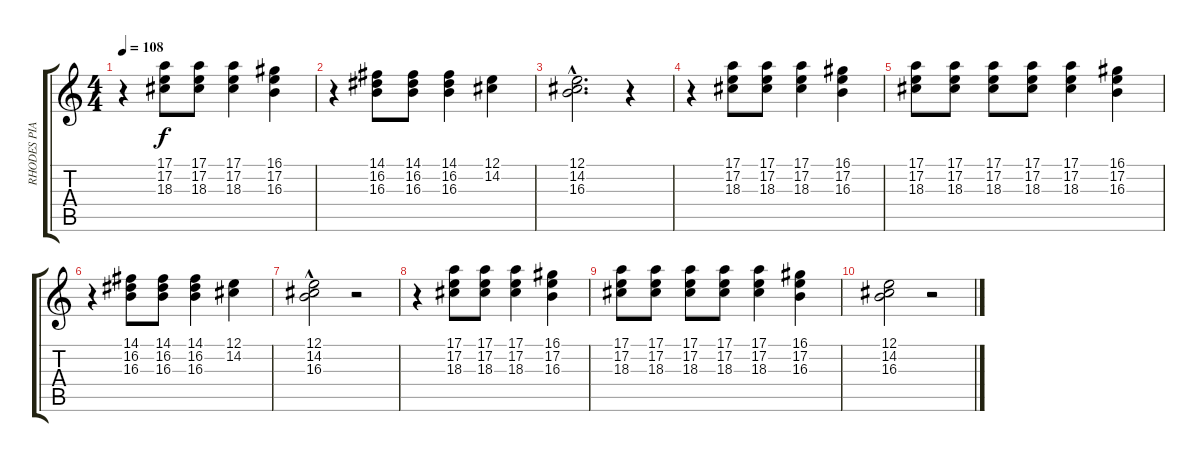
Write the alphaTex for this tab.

\track ("RHODES PIANO" "RHODES PIA") {instrument electricpiano2}
\staff {score tabs}
\tuning (E4 B3 G3 D3 A2 E2) {hide}
\ts (4 4)
\tempo 108
\clef g2
\ks c
r.4{dy f} (17.1 17.2 18.3).8 (17.1 17.2 18.3).8 (17.1 17.2 18.3).4 (16.1 17.2 16.3).4 |
r.4 (14.1 16.2 16.3).8 (14.1 16.2 16.3).8 (14.1 16.2 16.3).4 (12.1 14.2).4 |
(12.1{hac} 14.2{hac} 16.3{hac}).2{d} r.4 |
r.4 (17.1 17.2 18.3).8 (17.1 17.2 18.3).8 (17.1 17.2 18.3).4 (16.1 17.2 16.3).4 |
(17.1 17.2 18.3).8 (17.1 17.2 18.3).8 (17.1 17.2 18.3).8 (17.1 17.2 18.3).8 (17.1 17.2 18.3).4 (16.1 17.2 16.3).4 |
r.4 (14.1 16.2 16.3).8 (14.1 16.2 16.3).8 (14.1 16.2 16.3).4 (12.1 14.2).4 |
(12.1{hac} 14.2 16.3).2 r.2 |
r.4 (17.1 17.2 18.3).8 (17.1 17.2 18.3).8 (17.1 17.2 18.3).4 (16.1 17.2 16.3).4 |
(17.1 17.2 18.3).8 (17.1 17.2 18.3).8 (17.1 17.2 18.3).8 (17.1 17.2 18.3).8 (17.1 17.2 18.3).4 (16.1 17.2 16.3).4 |
(12.1 14.2 16.3).2 r.2
